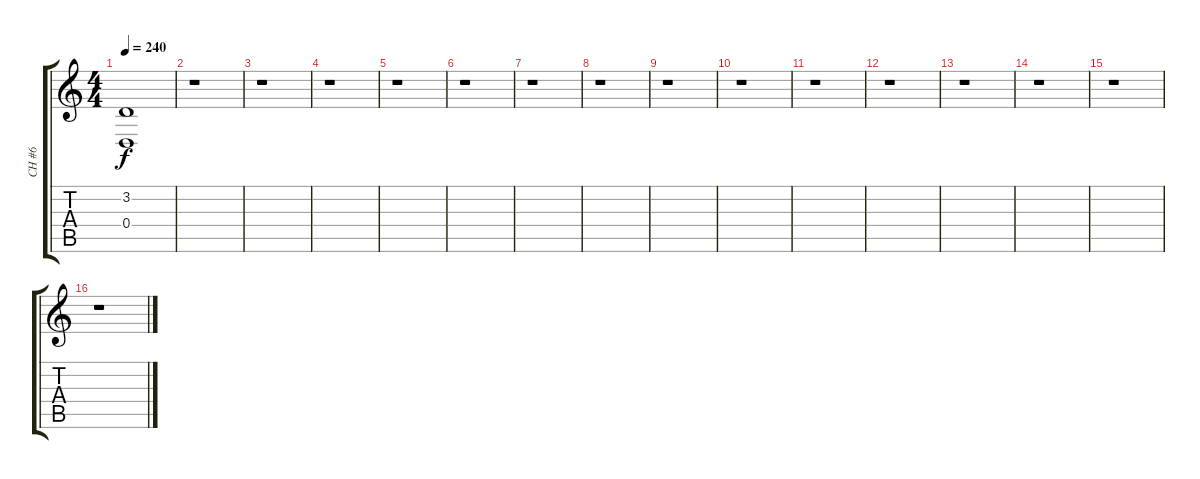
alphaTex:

\track ("CH #6" "CH #6") {instrument stringensemble2}
\staff {score tabs}
\tuning (E4 B3 G3 D3 A2 E2) {hide}
\ts (4 4)
\tempo 240
\clef g2
\ks c
(3.2{t} 0.4{t}).1{dy f} |
r.1 |
r.1 |
r.1 |
r.1 |
r.1 |
r.1 |
r.1 |
r.1 |
r.1 |
r.1 |
r.1 |
r.1 |
r.1 |
r.1 |
r.1
